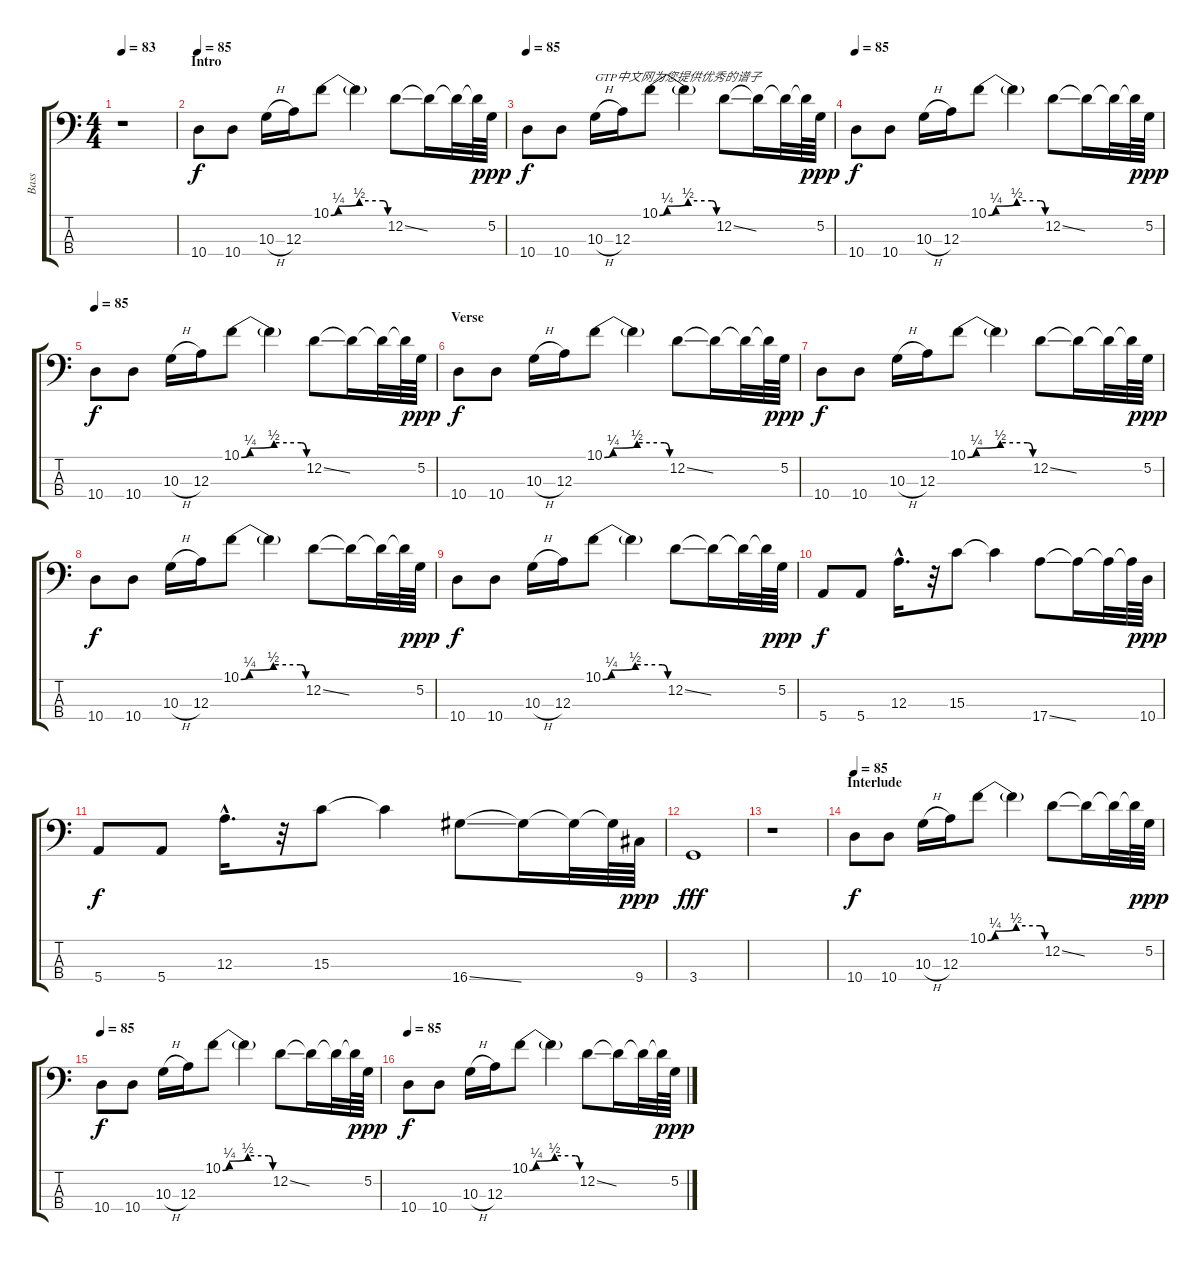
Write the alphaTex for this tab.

\track ("Bass" "Bass") {instrument electricbassfinger}
\staff {score tabs}
\tuning (G2 D2 A1 E1) {hide}
\ts (4 4)
\tempo 83
\tempo 85
\tempo 83
\clef f4
\ks c
r.1{dy f instrument electricbassfinger} |
\section ("" "Intro")
\tempo 85
10.4.8 10.4.8 10.3{h}.16 12.3.16 10.1{be (custom 0 0 8 1 30 2 55 2 60 0)}.8 10.1{t}.4 12.2{ss}.8 12.2{t}.16 12.2{t}.32 12.2{t}.64 5.2.64{dy ppp} |
\tempo 85
10.4.8{dy f} 10.4.8 10.3{h}.16{txt "GTP中文网为您提供优秀的谱子"} 12.3.16 10.1{be (custom 0 0 8 1 30 2 55 2 60 0)}.8 10.1{t}.4 12.2{ss}.8 12.2{t}.16 12.2{t}.32 12.2{t}.64 5.2.64{dy ppp} |
\tempo 85
10.4.8{dy f} 10.4.8 10.3{h}.16 12.3.16 10.1{be (custom 0 0 8 1 30 2 55 2 60 0)}.8 10.1{t}.4 12.2{ss}.8 12.2{t}.16 12.2{t}.32 12.2{t}.64 5.2.64{dy ppp} |
\tempo 85
10.4.8{dy f} 10.4.8 10.3{h}.16 12.3.16 10.1{be (custom 0 0 8 1 30 2 55 2 60 0)}.8 10.1{t}.4 12.2{ss}.8 12.2{t}.16 12.2{t}.32 12.2{t}.64 5.2.64{dy ppp} |
\section ("" "Verse")
10.4.8{dy f} 10.4.8 10.3{h}.16 12.3.16 10.1{be (custom 0 0 8 1 30 2 55 2 60 0)}.8 10.1{t}.4 12.2{ss}.8 12.2{t}.16 12.2{t}.32 12.2{t}.64 5.2.64{dy ppp} |
10.4.8{dy f} 10.4.8 10.3{h}.16 12.3.16 10.1{be (custom 0 0 8 1 30 2 55 2 60 0)}.8 10.1{t}.4 12.2{ss}.8 12.2{t}.16 12.2{t}.32 12.2{t}.64 5.2.64{dy ppp} |
10.4.8{dy f} 10.4.8 10.3{h}.16 12.3.16 10.1{be (custom 0 0 8 1 30 2 55 2 60 0)}.8 10.1{t}.4 12.2{ss}.8 12.2{t}.16 12.2{t}.32 12.2{t}.64 5.2.64{dy ppp} |
10.4.8{dy f} 10.4.8 10.3{h}.16 12.3.16 10.1{be (custom 0 0 8 1 30 2 55 2 60 0)}.8 10.1{t}.4 12.2{ss}.8 12.2{t}.16 12.2{t}.32 12.2{t}.64 5.2.64{dy ppp} |
5.4.8{dy f} 5.4.8 12.3{hac}.16{d} r.32 15.3.8 15.3{t}.4 17.4{ss}.8 17.4{t}.16 17.4{t}.32 17.4{t}.64 10.4.64{dy ppp} |
5.4.8{dy f} 5.4.8 12.3{hac}.16{d} r.32 15.3.8 15.3{t}.4 16.4{ss}.8 16.4{t}.16 16.4{t}.32 16.4{t}.64 9.4.64{dy ppp} |
3.4.1{dy fff} |
r.1 |
\section ("" "Interlude")
\tempo 85
10.4.8{dy f} 10.4.8 10.3{h}.16 12.3.16 10.1{be (custom 0 0 8 1 30 2 55 2 60 0)}.8 10.1{t}.4 12.2{ss}.8 12.2{t}.16 12.2{t}.32 12.2{t}.64 5.2.64{dy ppp} |
\tempo 85
10.4.8{dy f} 10.4.8 10.3{h}.16 12.3.16 10.1{be (custom 0 0 8 1 30 2 55 2 60 0)}.8 10.1{t}.4 12.2{ss}.8 12.2{t}.16 12.2{t}.32 12.2{t}.64 5.2.64{dy ppp} |
\tempo 85
10.4.8{dy f} 10.4.8 10.3{h}.16 12.3.16 10.1{be (custom 0 0 8 1 30 2 55 2 60 0)}.8 10.1{t}.4 12.2{ss}.8 12.2{t}.16 12.2{t}.32 12.2{t}.64 5.2.64{dy ppp}
